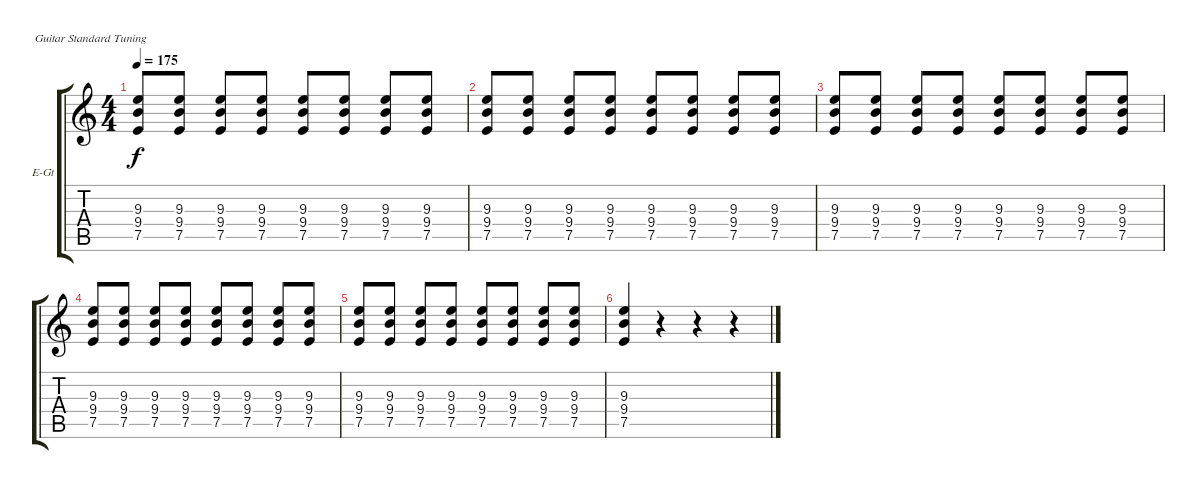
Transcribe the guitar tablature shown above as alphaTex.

\bracketExtendMode groupsimilarinstruments
\firstSystemTrackNameOrientation horizontal
\otherSystemsTrackNameOrientation horizontal
\track ("Guitar" "E-Gt") {instrument distortionguitar}
\staff {score tabs}
\tuning (E4 B3 G3 D3 A2 E2)
\ts (4 4)
\tempo 175
\clef g2
\ks c
(9.3 9.4 7.5).8{dy f} (9.3 9.4 7.5).8 (9.3 9.4 7.5).8 (9.3 9.4 7.5).8 (9.3 9.4 7.5).8 (9.3 9.4 7.5).8 (9.3 9.4 7.5).8 (9.3 9.4 7.5).8 |
(9.3 9.4 7.5).8 (9.3 9.4 7.5).8 (9.3 9.4 7.5).8 (9.3 9.4 7.5).8 (9.3 9.4 7.5).8 (9.3 9.4 7.5).8 (9.3 9.4 7.5).8 (9.3 9.4 7.5).8 |
(9.3 9.4 7.5).8 (9.3 9.4 7.5).8 (9.3 9.4 7.5).8 (9.3 9.4 7.5).8 (9.3 9.4 7.5).8 (9.3 9.4 7.5).8 (9.3 9.4 7.5).8 (9.3 9.4 7.5).8 |
(9.3 9.4 7.5).8 (9.3 9.4 7.5).8 (9.3 9.4 7.5).8 (9.3 9.4 7.5).8 (9.3 9.4 7.5).8 (9.3 9.4 7.5).8 (9.3 9.4 7.5).8 (9.3 9.4 7.5).8 |
(9.3 9.4 7.5).8 (9.3 9.4 7.5).8 (9.3 9.4 7.5).8 (9.3 9.4 7.5).8 (9.3 9.4 7.5).8 (9.3 9.4 7.5).8 (9.3 9.4 7.5).8 (9.3 9.4 7.5).8 |
(9.3 9.4 7.5).4 r.4 r.4 r.4
